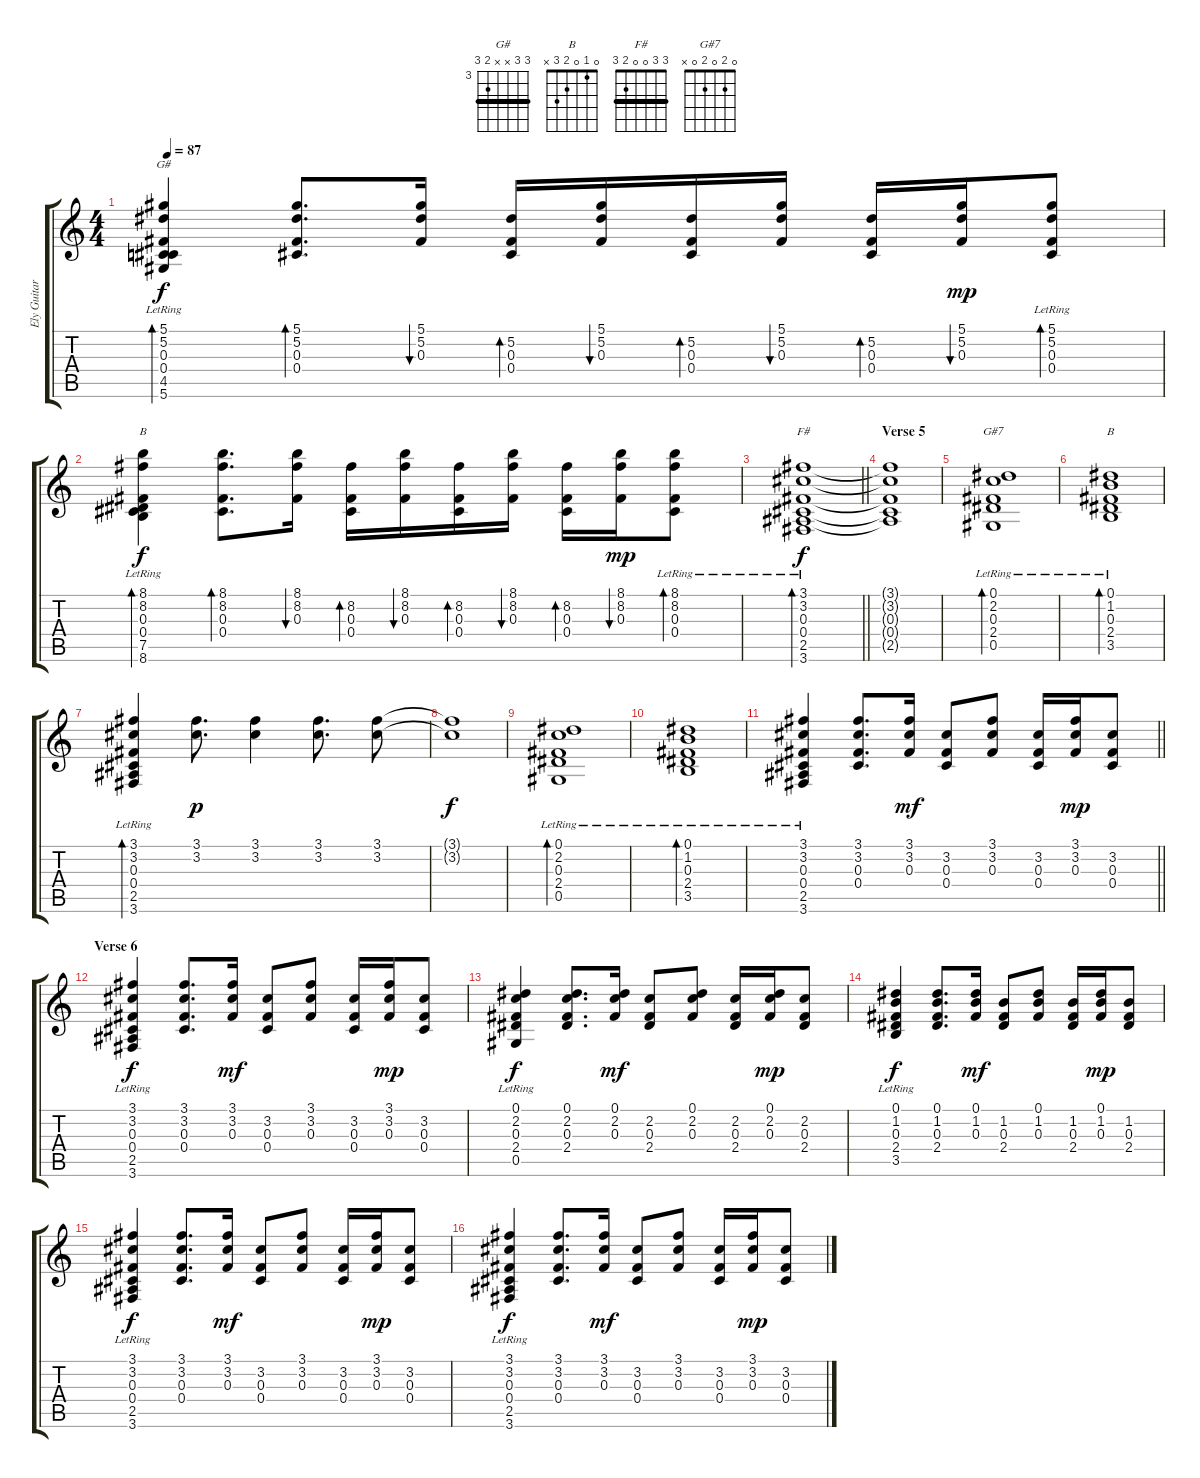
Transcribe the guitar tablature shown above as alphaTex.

\track ("Ely Guitar" "Ely Guitar") {instrument acousticguitarsteel}
\staff {score tabs}
\tuning (Eb4 Bb3 Gb3 Db3 Ab2 Eb2) {hide}
\chord ("G#" 5 5 x x 4 5) {firstfret 3 barre 5}
\chord ("B" 8 8 x x 7 8) {firstfret 6 barre 8}
\chord ("F#" 3 3 0 0 2 3) {barre 3}
\chord ("G#7" 0 2 0 2 0 x)
\chord ("B" 0 1 0 2 3 x)
\ts (4 4)
\tempo 87
\clef g2
\ks c
(5.1 5.2 0.3 0.4{lr} 4.5{lr} 5.6{lr}).4{bd 60 ch "G#" dy f} (5.1 5.2 0.3 0.4).8{d bd 30} (5.1 5.2 0.3).16{bu 30} (5.2 0.3 0.4).16{bd 30} (5.1 5.2 0.3).16{bu 30} (5.2 0.3 0.4).16{bd 30} (5.1 5.2 0.3).16{bu 30} (5.2 0.3 0.4).16{bd 30} (5.1 5.2 0.3).16{bu 30 dy mp} (5.1{lr} 5.2{lr} 0.3{lr} 0.4{lr}).8{bd 30} |
(8.1 8.2 0.3 0.4{lr} 7.5{lr} 8.6{lr}).4{bd 60 ch "B" dy f} (8.1 8.2 0.3 0.4).8{d bd 30} (8.1 8.2 0.3).16{bu 30} (8.2 0.3 0.4).16{bd 30} (8.1 8.2 0.3).16{bu 30} (8.2 0.3 0.4).16{bd 30} (8.1 8.2 0.3).16{bu 30} (8.2 0.3 0.4).16{bd 30} (8.1 8.2 0.3).16{bu 30 dy mp} (8.1{lr} 8.2{lr} 0.3{lr} 0.4{lr}).8{bd 30} |
\barLineRight lightlight
(3.1{lr} 3.2{lr} 0.3{lr} 0.4{lr} 2.5{lr} 3.6{lr}).1{bd 60 ch "F#" dy f} |
\section ("" "Verse 5")
(3.1{t} 3.2{t} 0.3{t} 0.4{t} 2.5{t}).1 |
(0.1{lr} 2.2{lr} 0.3{lr} 2.4{lr} 0.5{lr}).1{bd 120 ch "G#7"} |
(0.1 1.2 0.3 2.4{lr} 3.5{lr}).1{bd 120 ch "B"} |
(3.1 3.2 0.3 0.4{lr} 2.5{lr} 3.6{lr}).4{bd 120} (3.1 3.2).8{d dy p} (3.1 3.2).4 (3.1 3.2).8{d} (3.1 3.2).8 |
(3.1{t} 3.2{t}).1{dy f} |
(0.1{lr} 2.2{lr} 0.3{lr} 2.4{lr} 0.5{lr}).1{bd 120} |
(0.1 1.2 0.3 2.4{lr} 3.5{lr}).1{bd 120} |
\barLineRight lightlight
(3.1 3.2 0.3 0.4{lr} 2.5{lr} 3.6{lr}).4 (3.1 3.2 0.3 0.4).8{d} (3.1 3.2 0.3).16{dy mf} (3.2 0.3 0.4).8 (3.1 3.2 0.3).8 (3.2 0.3 0.4).16 (3.1 3.2 0.3).16{dy mp} (3.2 0.3 0.4).8 |
\section ("" "Verse 6")
(3.1 3.2 0.3 0.4{lr} 2.5{lr} 3.6{lr}).4{dy f} (3.1 3.2 0.3 0.4).8{d} (3.1 3.2 0.3).16{dy mf} (3.2 0.3 0.4).8 (3.1 3.2 0.3).8 (3.2 0.3 0.4).16 (3.1 3.2 0.3).16{dy mp} (3.2 0.3 0.4).8 |
(0.1 2.2 0.3 2.4{lr} 0.5{lr}).4{dy f} (0.1 2.2 0.3 2.4).8{d} (0.1 2.2 0.3).16{dy mf} (2.2 0.3 2.4).8 (0.1 2.2 0.3).8 (2.2 0.3 2.4).16 (0.1 2.2 0.3).16{dy mp} (2.2 0.3 2.4).8 |
(0.1 1.2 0.3 2.4{lr} 3.5{lr}).4{dy f} (0.1 1.2 0.3 2.4).8{d} (0.1 1.2 0.3).16{dy mf} (1.2 0.3 2.4).8 (0.1 1.2 0.3).8 (1.2 0.3 2.4).16 (0.1 1.2 0.3).16{dy mp} (1.2 0.3 2.4).8 |
(3.1 3.2 0.3 0.4{lr} 2.5{lr} 3.6{lr}).4{dy f} (3.1 3.2 0.3 0.4).8{d} (3.1 3.2 0.3).16{dy mf} (3.2 0.3 0.4).8 (3.1 3.2 0.3).8 (3.2 0.3 0.4).16 (3.1 3.2 0.3).16{dy mp} (3.2 0.3 0.4).8 |
(3.1 3.2 0.3 0.4{lr} 2.5{lr} 3.6{lr}).4{dy f} (3.1 3.2 0.3 0.4).8{d} (3.1 3.2 0.3).16{dy mf} (3.2 0.3 0.4).8 (3.1 3.2 0.3).8 (3.2 0.3 0.4).16 (3.1 3.2 0.3).16{dy mp} (3.2 0.3 0.4).8
